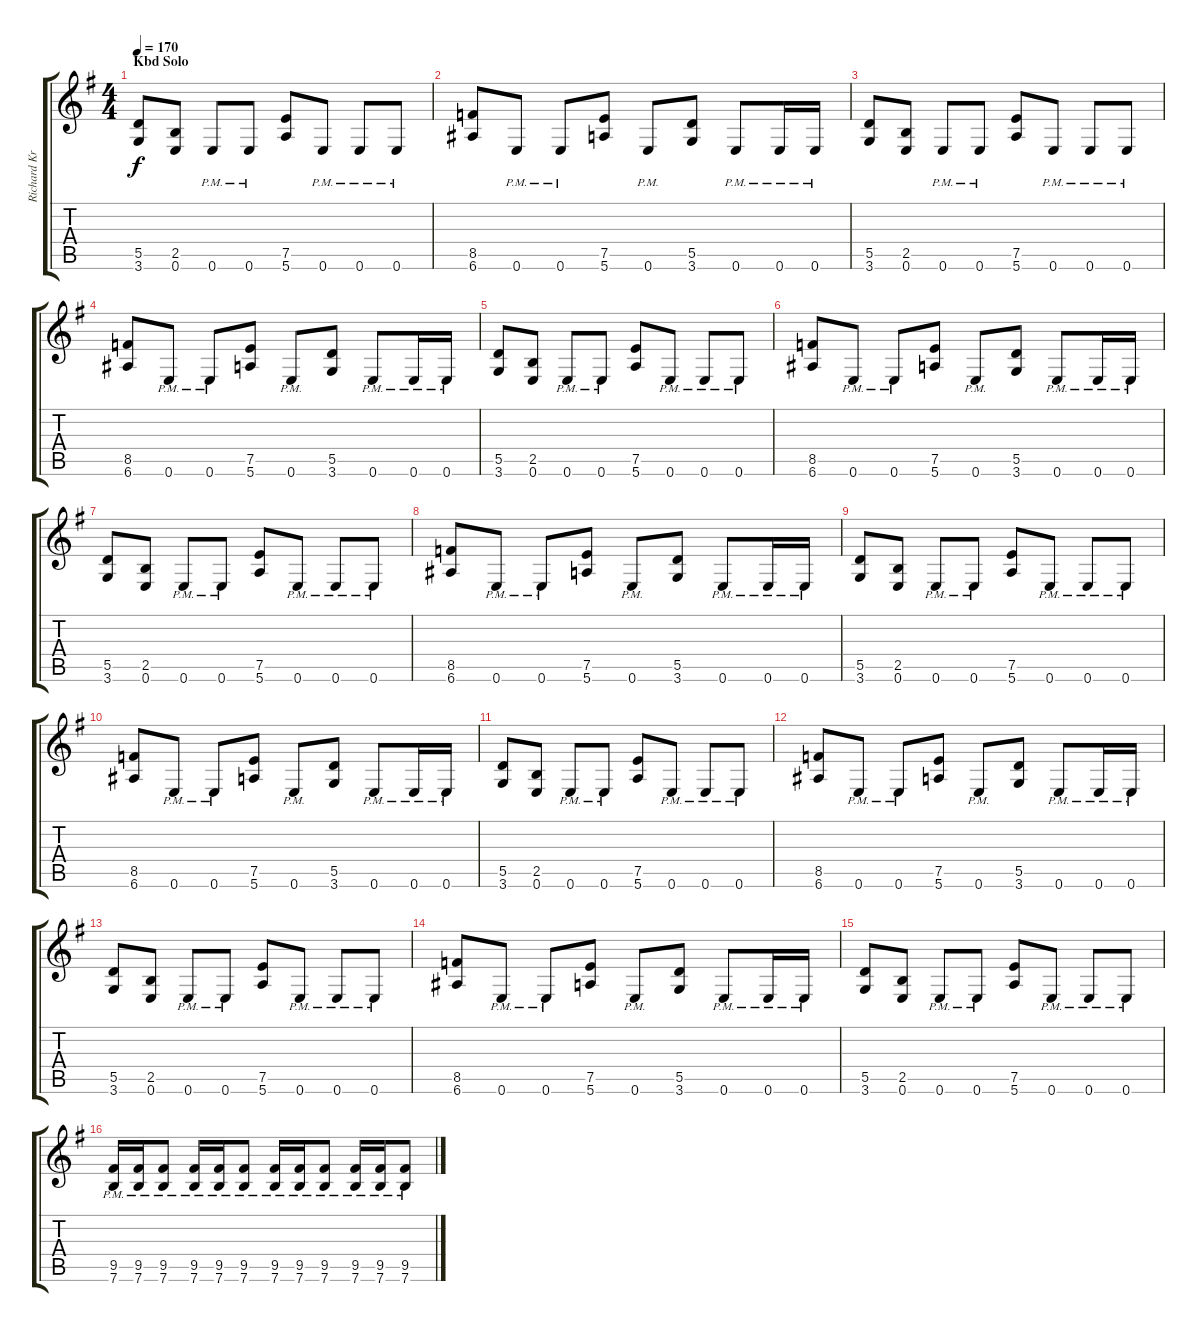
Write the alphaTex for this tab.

\track ("Richard Kruspe - Guitar I" "Richard Kr") {instrument distortionguitar}
\staff {score tabs}
\tuning (E4 B3 G3 D3 A2 E2) {hide}
\ts (4 4)
\section ("" "Kbd Solo")
\tempo 170
\clef g2
\ks g
(5.5 3.6).8{dy f} (2.5 0.6).8 0.6{pm}.8 0.6{pm}.8 (7.5 5.6).8 0.6{pm}.8 0.6{pm}.8 0.6{pm}.8 |
(8.5 6.6).8 0.6{pm}.8 0.6{pm}.8 (7.5 5.6).8 0.6{pm}.8 (5.5 3.6).8 0.6{pm}.8 0.6{pm}.16 0.6{pm}.16 |
(5.5 3.6).8 (2.5 0.6).8 0.6{pm}.8 0.6{pm}.8 (7.5 5.6).8 0.6{pm}.8 0.6{pm}.8 0.6{pm}.8 |
(8.5 6.6).8 0.6{pm}.8 0.6{pm}.8 (7.5 5.6).8 0.6{pm}.8 (5.5 3.6).8 0.6{pm}.8 0.6{pm}.16 0.6{pm}.16 |
(5.5 3.6).8 (2.5 0.6).8 0.6{pm}.8 0.6{pm}.8 (7.5 5.6).8 0.6{pm}.8 0.6{pm}.8 0.6{pm}.8 |
(8.5 6.6).8 0.6{pm}.8 0.6{pm}.8 (7.5 5.6).8 0.6{pm}.8 (5.5 3.6).8 0.6{pm}.8 0.6{pm}.16 0.6{pm}.16 |
(5.5 3.6).8 (2.5 0.6).8 0.6{pm}.8 0.6{pm}.8 (7.5 5.6).8 0.6{pm}.8 0.6{pm}.8 0.6{pm}.8 |
(8.5 6.6).8 0.6{pm}.8 0.6{pm}.8 (7.5 5.6).8 0.6{pm}.8 (5.5 3.6).8 0.6{pm}.8 0.6{pm}.16 0.6{pm}.16 |
(5.5 3.6).8 (2.5 0.6).8 0.6{pm}.8 0.6{pm}.8 (7.5 5.6).8 0.6{pm}.8 0.6{pm}.8 0.6{pm}.8 |
(8.5 6.6).8 0.6{pm}.8 0.6{pm}.8 (7.5 5.6).8 0.6{pm}.8 (5.5 3.6).8 0.6{pm}.8 0.6{pm}.16 0.6{pm}.16 |
(5.5 3.6).8 (2.5 0.6).8 0.6{pm}.8 0.6{pm}.8 (7.5 5.6).8 0.6{pm}.8 0.6{pm}.8 0.6{pm}.8 |
(8.5 6.6).8 0.6{pm}.8 0.6{pm}.8 (7.5 5.6).8 0.6{pm}.8 (5.5 3.6).8 0.6{pm}.8 0.6{pm}.16 0.6{pm}.16 |
(5.5 3.6).8 (2.5 0.6).8 0.6{pm}.8 0.6{pm}.8 (7.5 5.6).8 0.6{pm}.8 0.6{pm}.8 0.6{pm}.8 |
(8.5 6.6).8 0.6{pm}.8 0.6{pm}.8 (7.5 5.6).8 0.6{pm}.8 (5.5 3.6).8 0.6{pm}.8 0.6{pm}.16 0.6{pm}.16 |
(5.5 3.6).8 (2.5 0.6).8 0.6{pm}.8 0.6{pm}.8 (7.5 5.6).8 0.6{pm}.8 0.6{pm}.8 0.6{pm}.8 |
(9.5{pm} 7.6{pm}).16 (9.5{pm} 7.6{pm}).16 (9.5{pm} 7.6{pm}).8 (9.5{pm} 7.6{pm}).16 (9.5{pm} 7.6{pm}).16 (9.5{pm} 7.6{pm}).8 (9.5{pm} 7.6{pm}).16 (9.5{pm} 7.6{pm}).16 (9.5{pm} 7.6{pm}).8 (9.5{pm} 7.6{pm}).16 (9.5{pm} 7.6{pm}).16 (9.5{pm} 7.6{pm}).8
